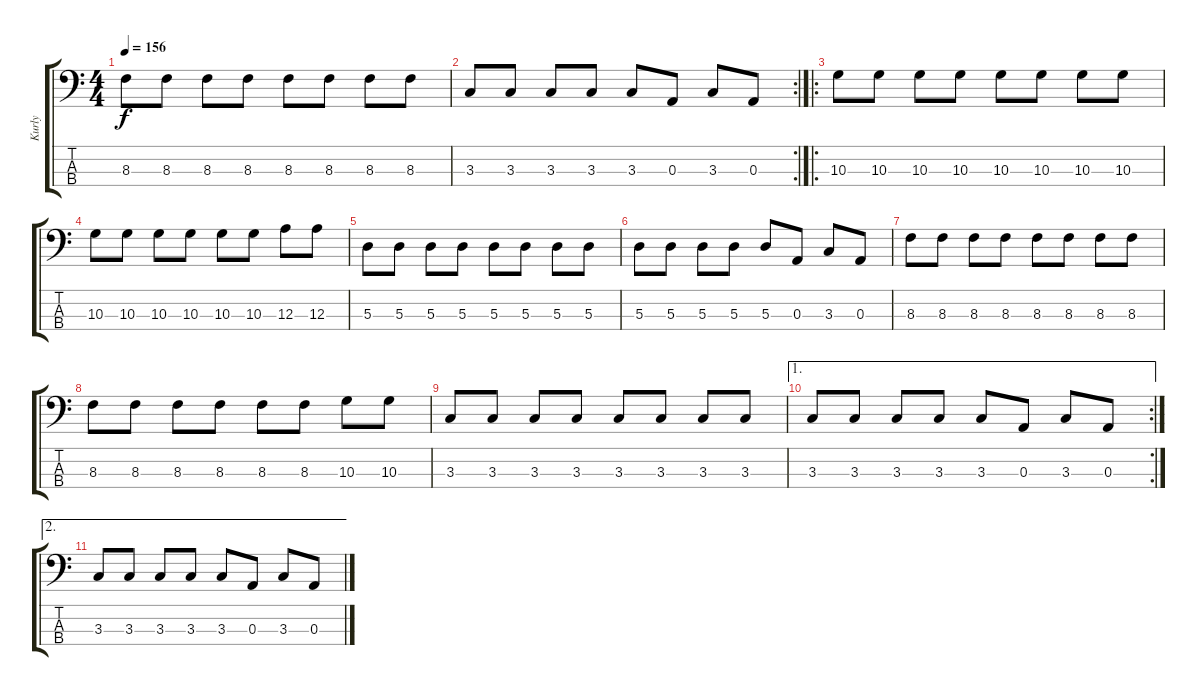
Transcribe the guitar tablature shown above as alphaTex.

\track ("Kurly" "Kurly") {instrument electricbasspick}
\staff {score tabs}
\tuning (G2 D2 A1 E1) {hide}
\ts (4 4)
\tempo 156
\clef f4
\ks c
8.3.8{dy f} 8.3.8 8.3.8 8.3.8 8.3.8 8.3.8 8.3.8 8.3.8 |
\rc 2
3.3.8 3.3.8 3.3.8 3.3.8 3.3.8 0.3.8 3.3.8 0.3.8 |
\ro
10.3.8 10.3.8 10.3.8 10.3.8 10.3.8 10.3.8 10.3.8 10.3.8 |
10.3.8 10.3.8 10.3.8 10.3.8 10.3.8 10.3.8 12.3.8 12.3.8 |
5.3.8 5.3.8 5.3.8 5.3.8 5.3.8 5.3.8 5.3.8 5.3.8 |
5.3.8 5.3.8 5.3.8 5.3.8 5.3.8 0.3.8 3.3.8 0.3.8 |
8.3.8 8.3.8 8.3.8 8.3.8 8.3.8 8.3.8 8.3.8 8.3.8 |
8.3.8 8.3.8 8.3.8 8.3.8 8.3.8 8.3.8 10.3.8 10.3.8 |
3.3.8 3.3.8 3.3.8 3.3.8 3.3.8 3.3.8 3.3.8 3.3.8 |
\ae 1
\rc 2
3.3.8 3.3.8 3.3.8 3.3.8 3.3.8 0.3.8 3.3.8 0.3.8 |
\ae 2
3.3.8 3.3.8 3.3.8 3.3.8 3.3.8 0.3.8 3.3.8 0.3.8
